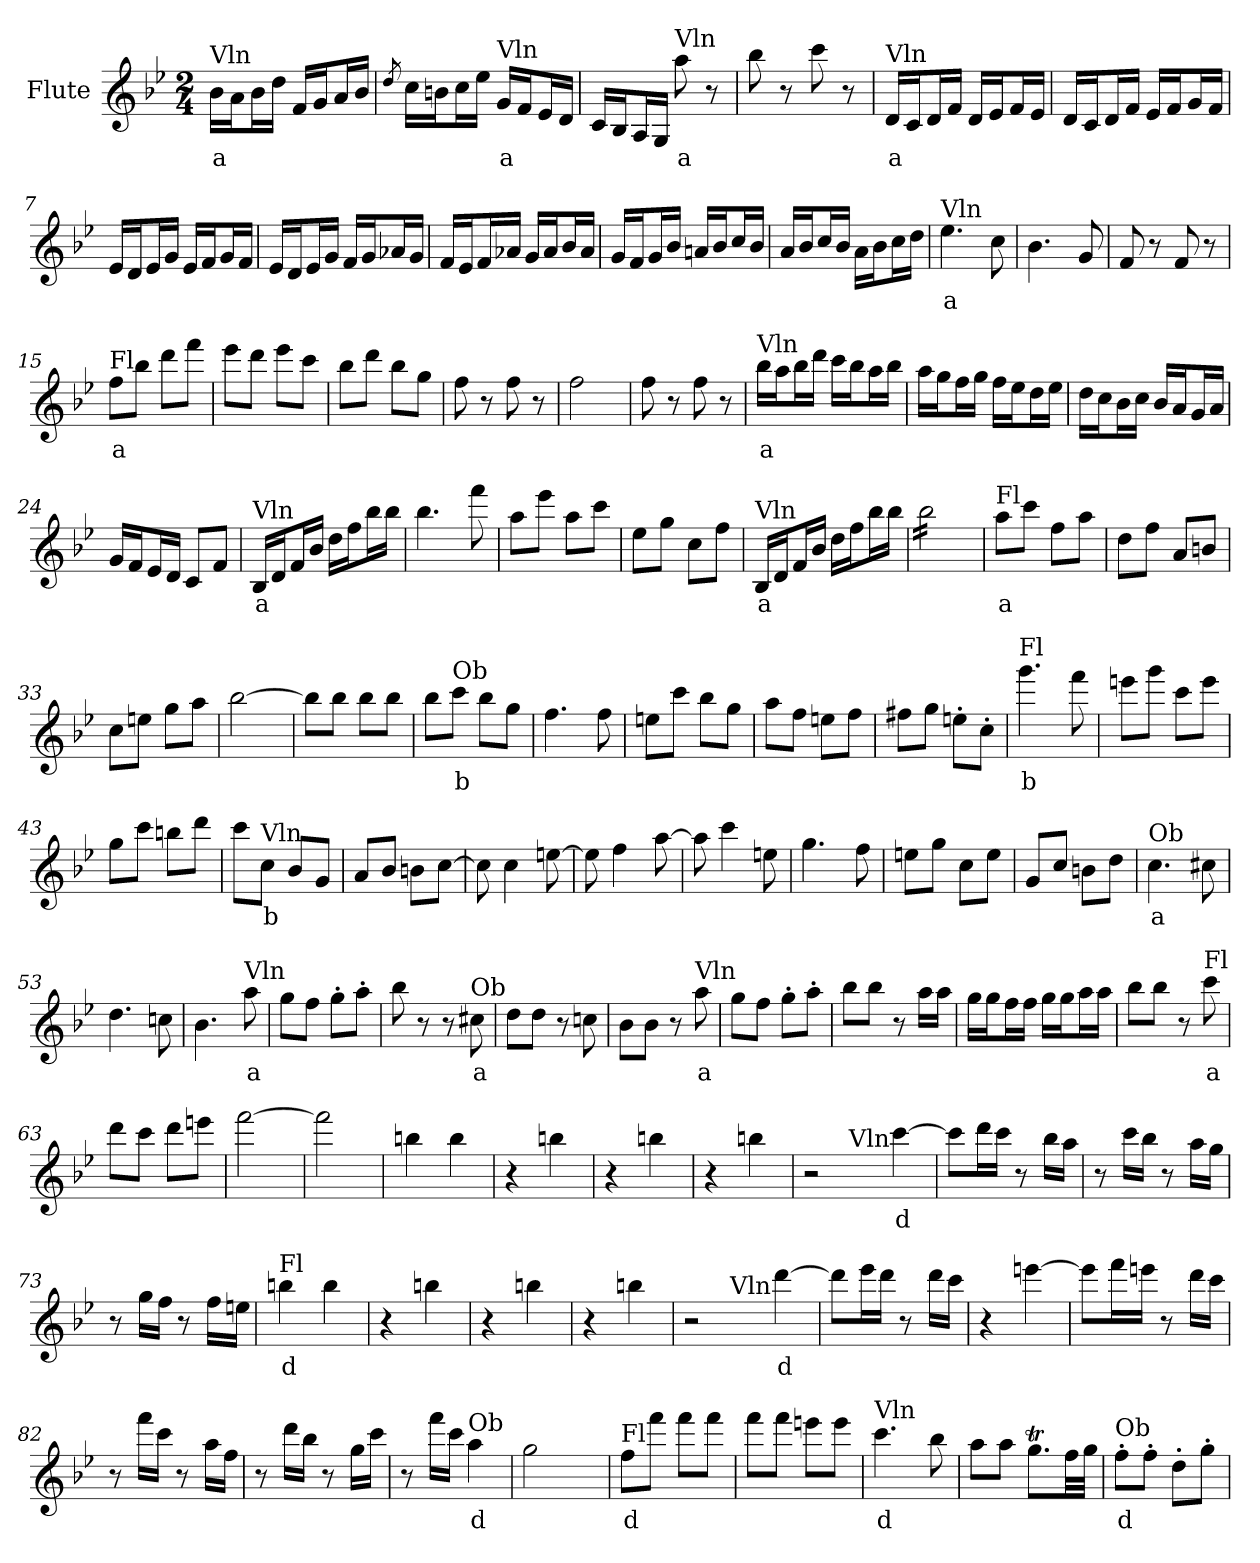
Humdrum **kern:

**kern	**text
*part1	*part1
*staff1	*staff1
*I"Flute	*
*I'Fl	*
*clefG2	*
*k[b-e-]	*
*M2/4	*
*MM160	*
=1	=1
!LO:TX:a:t=Vln	!
!	!LO:LY:b:color=#FF0000
16b-\LL	a
16a\J	.
16b-\L	.
16dd\JJ	.
16f/LL	.
16g/J	.
16a/L	.
16b-/JJ	.
=2	=2
8qdd	.
16cc\LL	.
16bn\J	.
16cc\L	.
16ee-\JJ	.
!LO:TX:a:t=Vln	!
!	!LO:LY:b:color=#FF0000
16g/LL	a
16f/J	.
16e-/L	.
16d/JJ	.
=3	=3
16c/LL	.
16B-/J	.
16A/L	.
16G/JJ	.
!LO:TX:a:t=Vln	!
!	!LO:LY:b:color=#FF0000
8aa\	a
8r	.
=4	=4
8bb-\	.
8r	.
8ccc\	.
8r	.
=5	=5
!LO:TX:a:t=Vln	!
!	!LO:LY:b:color=#FF0000
16d/LL	a
16c/J	.
16d/L	.
16f/JJ	.
16d/LL	.
16e-/J	.
16f/L	.
16e-/JJ	.
!!LO:PB:g=z
=6	=6
16d/LL	.
16c/J	.
16d/L	.
16f/JJ	.
16e-/LL	.
16f/J	.
16g/L	.
16f/JJ	.
=7	=7
16e-/LL	.
16d/J	.
16e-/L	.
16g/JJ	.
16e-/LL	.
16f/J	.
16g/L	.
16f/JJ	.
=8	=8
16e-/LL	.
16d/J	.
16e-/L	.
16g/JJ	.
16f/LL	.
16g/J	.
16a-X/L	.
16g/JJ	.
=9	=9
16f/LL	.
16e-/J	.
16f/L	.
16a-X/JJ	.
16g/LL	.
16a-/J	.
16b-/L	.
16a-/JJ	.
=10	=10
16g/LL	.
16f/J	.
16g/L	.
16b-/JJ	.
16an/LL	.
16b-/J	.
16cc/L	.
16b-/JJ	.
=11	=11
16a/LL	.
16b-/J	.
16cc/L	.
16b-/JJ	.
16a\LL	.
16b-\J	.
16cc\L	.
16dd\JJ	.
!!LO:PB:g=z
=12	=12
!LO:TX:a:t=Vln	!
!	!LO:LY:b:color=#FF0000
4.ee-	a
8cc	.
=13	=13
4.b-	.
8g	.
=14	=14
8f	.
8r	.
8f	.
8r	.
=15	=15
!LO:TX:a:t=Fl	!
!	!LO:LY:b:color=#FF0000
8ff\L	a
8bb-\J	.
8ddd\L	.
8fff\J	.
=16	=16
8eee-\L	.
8ddd\J	.
8eee-\L	.
8ccc\J	.
=17	=17
8bb-\L	.
8ddd\J	.
8bb-\L	.
8gg\J	.
=18	=18
8ff	.
8r	.
8ff	.
8r	.
!!LO:PB:g=z
=19	=19
2ff	.
=20	=20
8ff	.
8r	.
8ff	.
8r	.
=21	=21
!LO:TX:a:t=Vln	!
!	!LO:LY:b:color=#FF0000
16bb-\LL	a
16aa\J	.
16bb-\L	.
16ddd\JJ	.
16ccc\LL	.
16bb-\J	.
16aa\L	.
16bb-\JJ	.
=22	=22
16aa\LL	.
16gg\J	.
16ff\L	.
16gg\JJ	.
16ff\LL	.
16ee-\J	.
16dd\L	.
16ee-\JJ	.
=23	=23
16dd\LL	.
16cc\J	.
16b-\L	.
16cc\JJ	.
16b-/LL	.
16a/J	.
16g/L	.
16a/JJ	.
=24	=24
16g/LL	.
16f/J	.
16e-/L	.
16d/JJ	.
8c/L	.
8f/J	.
=25	=25
!LO:TX:a:t=Vln	!
!	!LO:LY:b:color=#FF0000
16B-/LL	a
16d/J	.
16f/L	.
16b-/JJ	.
16dd\LL	.
16ff\J	.
16bb-\L	.
16bb-\JJ	.
!!LO:PB:g=z
=26	=26
4.bb-	.
8fff	.
=27	=27
8aa\L	.
8eee-\J	.
8aa\L	.
8ccc\J	.
=28	=28
8ee-\L	.
8gg\J	.
8cc\L	.
8ff\J	.
=29	=29
!LO:TX:a:t=Vln	!
!	!LO:LY:b:color=#FF0000
16B-/LL	a
16d/J	.
16f/L	.
16b-/JJ	.
16dd\LL	.
16ff\J	.
16bb-\L	.
16bb-\JJ	.
=30	=30
*tremolo	*
16bb-LL	.
16bb-	.
16bb-	.
16bb-	.
16bb-	.
16bb-	.
16bb-	.
16bb-JJ	.
*Xtremolo	*
=31	=31
!LO:TX:a:t=Fl	!
!	!LO:LY:b:color=#FF0000
8aa\L	a
8ccc\J	.
8ff\L	.
8aa\J	.
=32	=32
8dd\L	.
8ff\J	.
8a/L	.
8bn/J	.
=33	=33
8cc\L	.
8een\J	.
8gg\L	.
8aa\J	.
!!LO:PB:g=z
=34	=34
[2bb-	.
=35	=35
8bb-\L]	.
8bb-\J	.
8bb-\L	.
8bb-\J	.
=36	=36
8bb-\L	.
!LO:TX:a:t=Ob	!
!	!LO:LY:b:color=#FF0000
8ccc\J	b
8bb-\L	.
8gg\J	.
=37	=37
4.ff	.
8ff	.
=38	=38
8een\L	.
8ccc\J	.
8bb-\L	.
8gg\J	.
=39	=39
8aa\L	.
8ff\J	.
8een\L	.
8ff\J	.
=40	=40
8ff#X\L	.
8gg\J	.
8een'\L	.
8cc'\J	.
!!LO:PB:g=z
=41	=41
!LO:TX:a:t=Fl	!
!	!LO:LY:b:color=#FF0000
4.ggg	b
8fff	.
=42	=42
8eeen\L	.
8ggg\J	.
8ccc\L	.
8eee\J	.
=43	=43
8gg\L	.
8ccc\J	.
8bbn\L	.
8ddd\J	.
=44	=44
8ccc\L	.
!LO:TX:a:t=Vln	!
!	!LO:LY:b:color=#FF0000
8cc\J	b
8b-/L	.
8g/J	.
=45	=45
8a/L	.
8b-/J	.
8bn\L	.
[8cc\J	.
=46	=46
8cc]	.
4cc	.
[8een	.
=47	=47
8ee]	.
4ff	.
[8aa	.
!!LO:PB:g=z
=48	=48
8aa]	.
4ccc	.
8een	.
=49	=49
4.gg	.
8ff	.
=50	=50
8een\L	.
8gg\J	.
8cc\L	.
8ee\J	.
=51	=51
8g/L	.
8cc/J	.
8bn\L	.
8dd\J	.
=52	=52
!LO:TX:a:t=Ob	!
!	!LO:LY:b:color=#FF0000
4.cc	a
8cc#X	.
=53	=53
4.dd	.
8ccn	.
=54	=54
4.b-	.
!LO:TX:a:t=Vln	!
!	!LO:LY:b:color=#FF0000
8aa	a
=55	=55
8gg\L	.
8ff\J	.
8gg'\L	.
8aa'\J	.
=56	=56
8bb-	.
8r	.
8r	.
!LO:TX:a:t=Ob	!
!	!LO:LY:b:color=#FF0000
8cc#X	a
=57	=57
8dd\L	.
8dd\J	.
8r	.
8ccn	.
!!LO:PB:g=z
=58	=58
8b-\L	.
8b-\J	.
8r	.
!LO:TX:a:t=Vln	!
!	!LO:LY:b:color=#FF0000
8aa	a
=59	=59
8gg\L	.
8ff\J	.
8gg'\L	.
8aa'\J	.
=60	=60
8bb-\L	.
8bb-\J	.
8r	.
16aa\LL	.
16aa\JJ	.
=61	=61
16gg\LL	.
16gg\J	.
16ff\L	.
16ff\JJ	.
16gg\LL	.
16gg\J	.
16aa\L	.
16aa\JJ	.
=62	=62
8bb-\L	.
8bb-\J	.
8r	.
!LO:TX:a:t=Fl	!
!	!LO:LY:b:color=#FF0000
8ccc	a
=63	=63
8ddd\L	.
8ccc\J	.
8ddd\L	.
8eeen\J	.
=64	=64
[2fff	.
!!LO:PB:g=z
=65	=65
2fff]	.
=66	=66
4bbn	.
4bb	.
=67	=67
4r	.
4bbn	.
=68	=68
4r	.
4bbn	.
=69	=69
4r	.
4bbn	.
=70	=70
*^	*
2r	4ryy	.
!	!LO:TX:a:t=Vln	!
.	2ryy	.
!	!	!LO:LY:b:color=#FF0000
[4ccc	.	d
*v	*v	*
=71	=71
8ccc\L]	.
16ddd\L	.
16ccc\JJ	.
8r	.
16bb-\LL	.
16aa\JJ	.
!!LO:PB:g=z
=72	=72
8r	.
16ccc\LL	.
16bb-\JJ	.
8r	.
16aa\LL	.
16gg\JJ	.
=73	=73
8r	.
16gg\LL	.
16ff\JJ	.
8r	.
16ff\LL	.
16een\JJ	.
=74	=74
!LO:TX:a:t=Fl	!
!	!LO:LY:b:color=#FF0000
4bbn	d
4bb	.
=75	=75
4r	.
4bbn	.
=76	=76
4r	.
4bbn	.
=77	=77
4r	.
4bbn	.
=78	=78
*^	*
2r	4ryy	.
!	!LO:TX:a:t=Vln	!
.	2ryy	.
!	!	!LO:LY:b:color=#FF0000
[4ddd	.	d
*v	*v	*
!!LO:PB:g=z
=79	=79
8ddd\L]	.
16eee-\L	.
16ddd\JJ	.
8r	.
16ddd\LL	.
16ccc\JJ	.
=80	=80
4r	.
[4eeen	.
=81	=81
8eee\L]	.
16fff\L	.
16eeen\JJ	.
8r	.
16ddd\LL	.
16ccc\JJ	.
=82	=82
8r	.
16fff\LL	.
16ccc\JJ	.
8r	.
16aa\LL	.
16ff\JJ	.
=83	=83
8r	.
16ddd\LL	.
16bb-\JJ	.
8r	.
16gg\LL	.
16ccc\JJ	.
=84	=84
8r	.
16fff\LL	.
16ccc\JJ	.
!LO:TX:a:t=Ob	!
!	!LO:LY:b:color=#FF0000
4aa	d
!!LO:PB:g=z
=85	=85
2gg	.
=86	=86
!LO:TX:a:t=Fl	!
!	!LO:LY:b:color=#FF0000
8ff\L	d
8fff\J	.
8fff\L	.
8fff\J	.
=87	=87
8fff\L	.
8fff\J	.
8eeen\L	.
8eee\J	.
=88	=88
!LO:TX:a:t=Vln	!
!	!LO:LY:b:color=#FF0000
4.ccc	d
8bb-	.
=89	=89
8aa\L	.
8aa\J	.
8.ggT\L	.
32ff\LL	.
32gg\JJJ	.
=90	=90
!LO:TX:a:t=Ob	!
!	!LO:LY:b:color=#FF0000
8ff'\L	d
8ff'\J	.
8dd'\L	.
8gg'\J	.
=	=
*-	*-
